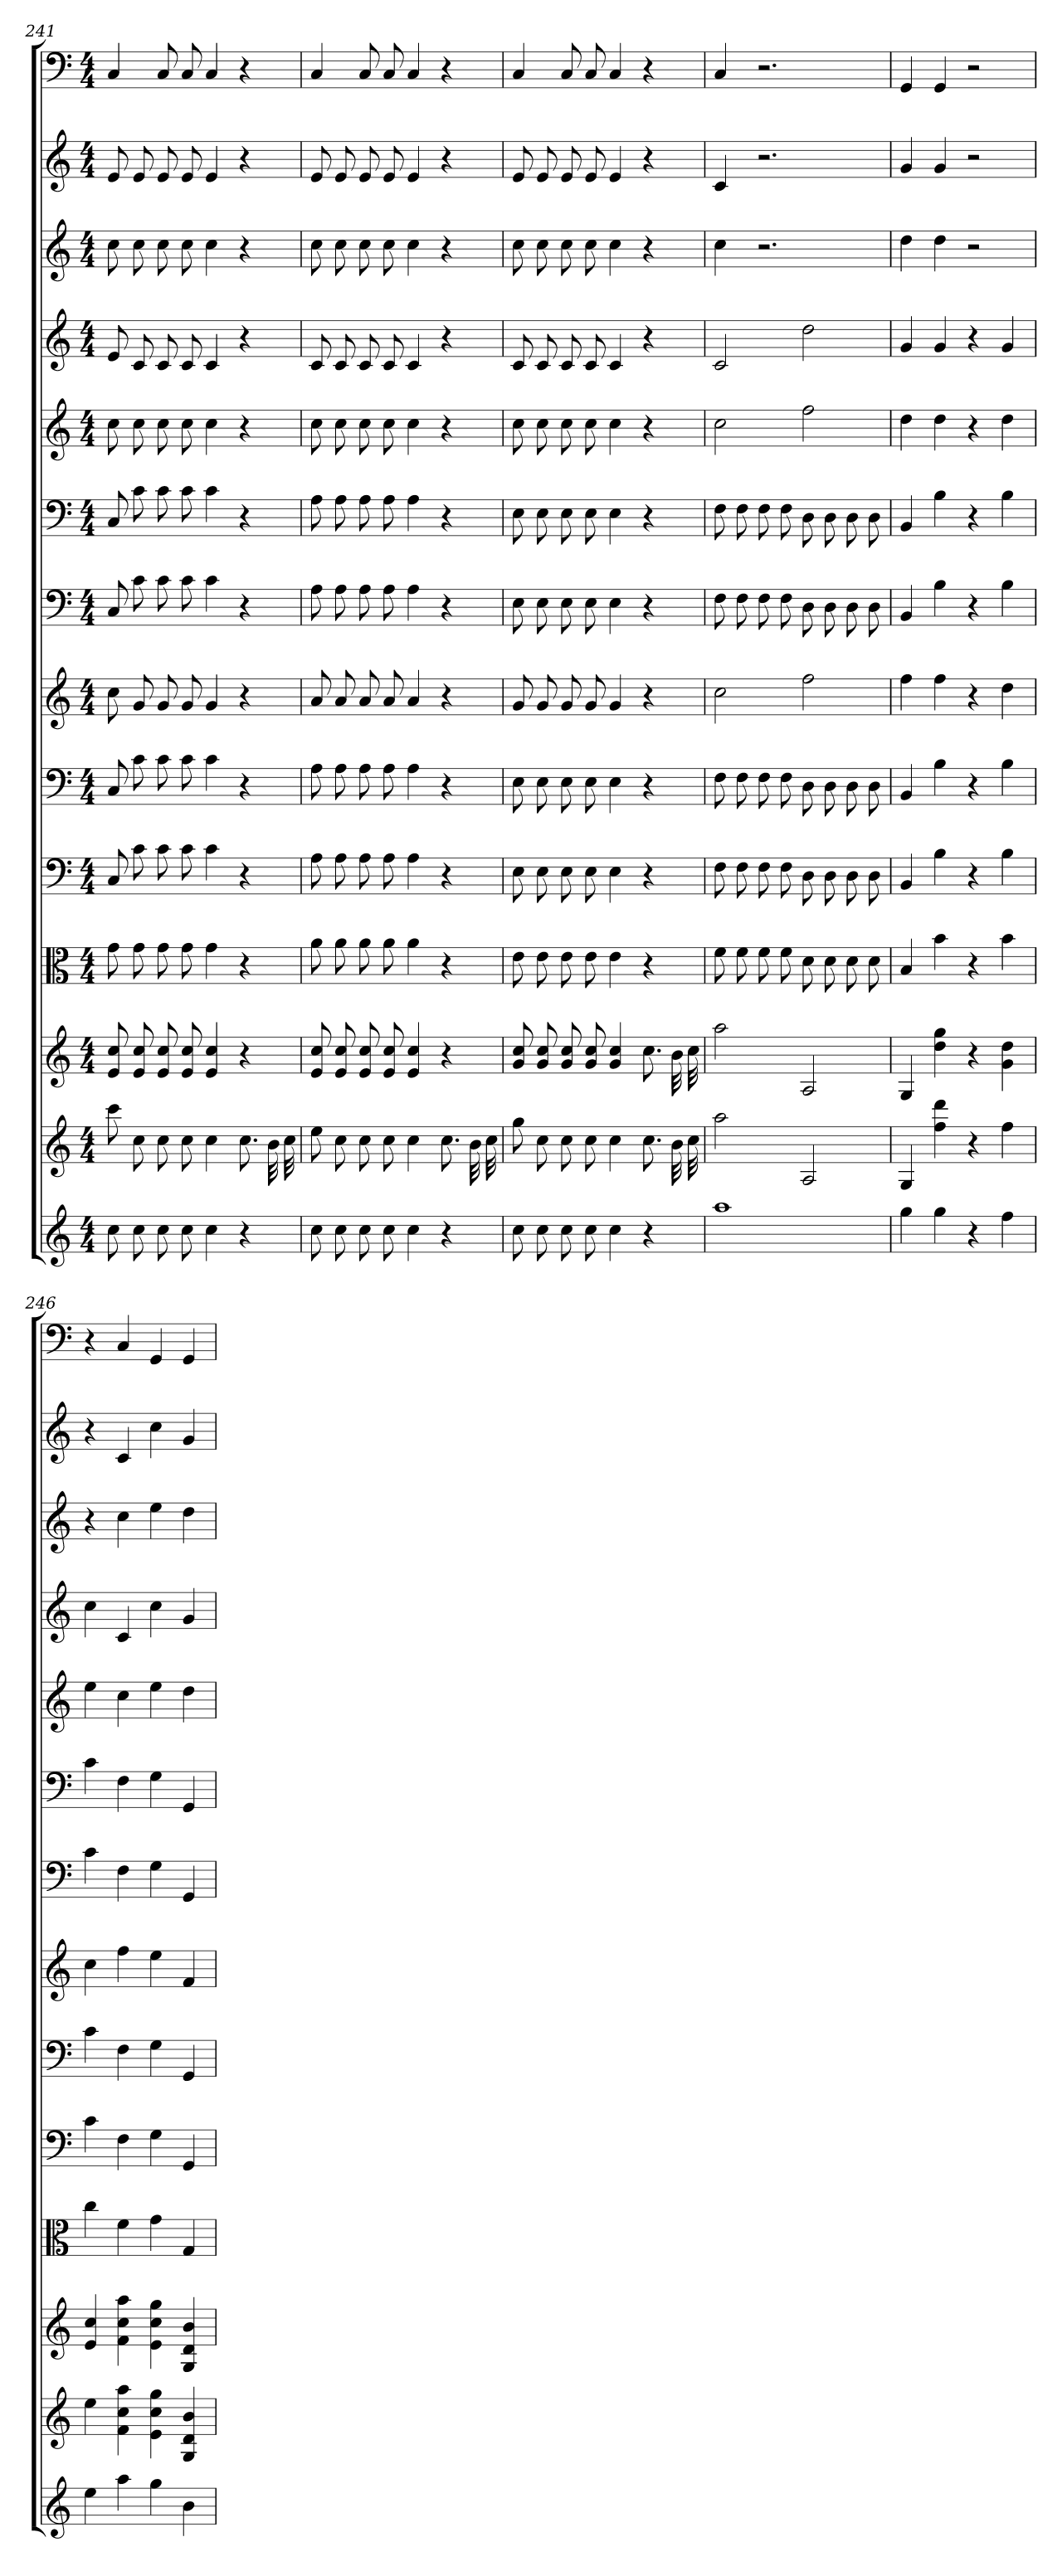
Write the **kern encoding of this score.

**kern	**kern	**kern	**kern	**kern	**kern	**kern	**kern	**kern	**kern	**kern	**kern	**kern	**kern
*part14	*part13	*part12	*part11	*part10	*part9	*part8	*part7	*part6	*part5	*part4	*part3	*part2	*part1
*staff14	*staff13	*staff12	*staff11	*staff10	*staff9	*staff8	*staff7	*staff6	*staff5	*staff4	*staff3	*staff2	*staff1
*	*	*	*clefC3	*clefF4	*clefF4	*	*clefF4	*clefF4	*	*	*	*	*clefF4
*k[]	*k[]	*k[]	*k[]	*k[]	*k[]	*k[]	*k[]	*k[]	*k[]	*k[]	*k[]	*k[]	*k[]
*C:	*C:	*C:	*C:	*C:	*C:	*C:	*C:	*C:	*C:	*C:	*C:	*C:	*C:
*M4/4	*M4/4	*M4/4	*M4/4	*M4/4	*M4/4	*M4/4	*M4/4	*M4/4	*M4/4	*M4/4	*M4/4	*M4/4	*M4/4
=241	=241	=241	=241	=241	=241	=241	=241	=241	=241	=241	=241	=241	=241
8cc	8ccc	8e 8cc	8g	8C	8C	8cc	8C	8C	8cc	8e	8cc	8e	4C
8cc	8cc	8e 8cc	8g	8c	8c	8g	8c	8c	8cc	8c	8cc	8e	.
8cc	8cc	8e 8cc	8g	8c	8c	8g	8c	8c	8cc	8c	8cc	8e	8C
8cc	8cc	8e 8cc	8g	8c	8c	8g	8c	8c	8cc	8c	8cc	8e	8C
4cc	4cc	4e 4cc	4g	4c	4c	4g	4c	4c	4cc	4c	4cc	4e	4C
4r	8.cc	4r	4r	4r	4r	4r	4r	4r	4r	4r	4r	4r	4r
.	32b	.	.	.	.	.	.	.	.	.	.	.	.
.	32cc	.	.	.	.	.	.	.	.	.	.	.	.
=242	=242	=242	=242	=242	=242	=242	=242	=242	=242	=242	=242	=242	=242
8cc	8ee	8e 8cc	8a	8A	8A	8a	8A	8A	8cc	8c	8cc	8e	4C
8cc	8cc	8e 8cc	8a	8A	8A	8a	8A	8A	8cc	8c	8cc	8e	.
8cc	8cc	8e 8cc	8a	8A	8A	8a	8A	8A	8cc	8c	8cc	8e	8C
8cc	8cc	8e 8cc	8a	8A	8A	8a	8A	8A	8cc	8c	8cc	8e	8C
4cc	4cc	4e 4cc	4a	4A	4A	4a	4A	4A	4cc	4c	4cc	4e	4C
4r	8.cc	4r	4r	4r	4r	4r	4r	4r	4r	4r	4r	4r	4r
.	32b	.	.	.	.	.	.	.	.	.	.	.	.
.	32cc	.	.	.	.	.	.	.	.	.	.	.	.
=243	=243	=243	=243	=243	=243	=243	=243	=243	=243	=243	=243	=243	=243
8cc	8gg	8g 8cc	8e	8E	8E	8g	8E	8E	8cc	8c	8cc	8e	4C
8cc	8cc	8g 8cc	8e	8E	8E	8g	8E	8E	8cc	8c	8cc	8e	.
8cc	8cc	8g 8cc	8e	8E	8E	8g	8E	8E	8cc	8c	8cc	8e	8C
8cc	8cc	8g 8cc	8e	8E	8E	8g	8E	8E	8cc	8c	8cc	8e	8C
4cc	4cc	4g 4cc	4e	4E	4E	4g	4E	4E	4cc	4c	4cc	4e	4C
4r	8.cc	8.cc	4r	4r	4r	4r	4r	4r	4r	4r	4r	4r	4r
.	32b	32b	.	.	.	.	.	.	.	.	.	.	.
.	32cc	32cc	.	.	.	.	.	.	.	.	.	.	.
=244	=244	=244	=244	=244	=244	=244	=244	=244	=244	=244	=244	=244	=244
1aa	2aa	2aa	8f	8F	8F	2cc	8F	8F	2cc	2c	4cc	4c	4C
.	.	.	8f	8F	8F	.	8F	8F	.	.	.	.	.
.	.	.	8f	8F	8F	.	8F	8F	.	.	2.r	2.r	2.r
.	.	.	8f	8F	8F	.	8F	8F	.	.	.	.	.
.	2A	2A	8d	8D	8D	2ff	8D	8D	2ff	2dd	.	.	.
.	.	.	8d	8D	8D	.	8D	8D	.	.	.	.	.
.	.	.	8d	8D	8D	.	8D	8D	.	.	.	.	.
.	.	.	8d	8D	8D	.	8D	8D	.	.	.	.	.
=245	=245	=245	=245	=245	=245	=245	=245	=245	=245	=245	=245	=245	=245
4gg	4G	4G	4B	4BB	4BB	4ff	4BB	4BB	4dd	4g	4dd	4g	4GG
4gg	4ff 4ddd	4dd 4gg	4b	4B	4B	4ff	4B	4B	4dd	4g	4dd	4g	4GG
4r	4r	4r	4r	4r	4r	4r	4r	4r	4r	4r	2r	2r	2r
4ff	4ff	4g 4dd	4b	4B	4B	4dd	4B	4B	4dd	4g	.	.	.
=246	=246	=246	=246	=246	=246	=246	=246	=246	=246	=246	=246	=246	=246
4ee	4ee	4e 4cc	4cc	4c	4c	4cc	4c	4c	4ee	4cc	4r	4r	4r
4aa	4f 4cc 4aa	4f 4cc 4aa	4f	4F	4F	4ff	4F	4F	4cc	4c	4cc	4c	4C
4gg	4e 4cc 4gg	4e 4cc 4gg	4g	4G	4G	4ee	4G	4G	4ee	4cc	4ee	4cc	4GG
4b	4G 4d 4b	4G 4d 4b	4G	4GG	4GG	4f	4GG	4GG	4dd	4g	4dd	4g	4GG
=	=	=	=	=	=	=	=	=	=	=	=	=	=
*-	*-	*-	*-	*-	*-	*-	*-	*-	*-	*-	*-	*-	*-
